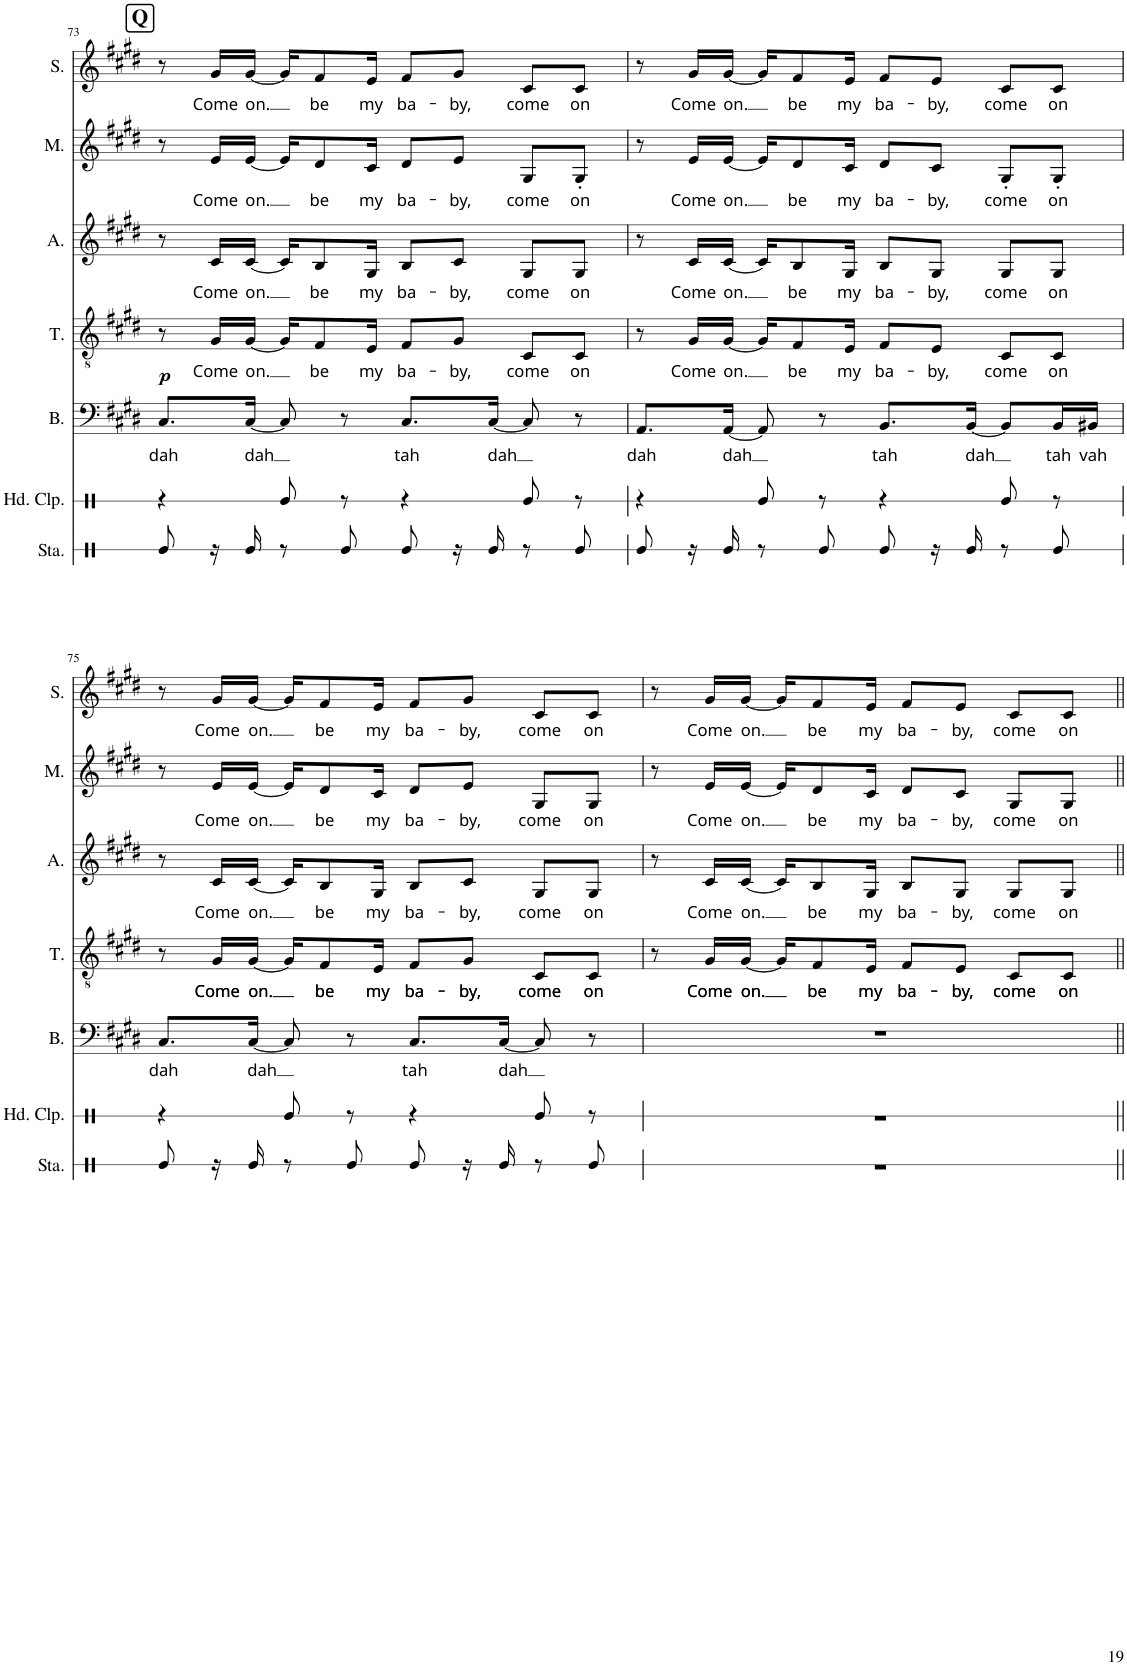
**kern	**kern	**kern	**text	**dynam	**kern	**text	**kern	**text	**kern	**text	**kern	**text
*part7	*part6	*part5	*part5	*part5	*part4	*part4	*part3	*part3	*part2	*part2	*part1	*part1
*staff7	*staff6	*staff5	*staff5	*staff5	*staff4	*staff4	*staff3	*staff3	*staff2	*staff2	*staff1	*staff1
*I"Stamp	*I"Hand Clap	*I"Base	*	*	*I"Tenor	*	*I"Alto	*	*I"Mezzo	*	*I"Soprano	*
*I'Sta.	*I'Hd. Clp.	*I'B.	*	*	*I'T.	*	*I'A.	*	*I'M.	*	*I'S.	*
!!LO:PB:g=z
*clefX	*clefX	*clefF4	*	*	*clefGv2	*	*clefG2	*	*clefG2	*	*clefG2	*
*k[]	*k[]	*k[f#c#g#d#]	*	*	*k[f#c#g#d#]	*	*k[f#c#g#d#]	*	*k[f#c#g#d#]	*	*k[f#c#g#d#]	*
*M4/4	*M4/4	*M4/4	*	*	*M4/4	*	*M4/4	*	*M4/4	*	*M4/4	*
!!LO:REH:place=s1:a:B:cj:fs=14:t=Q
=73	=73	=73	=73	=73	=73	=73	=73	=73	=73	=73	=73	=73
!	!	!	!LO:LY:b	!LO:DY:a	!	!	!	!	!	!	!	!
8Re/	4r	8.C#/L	dah	p	8r	.	8r	.	8r	.	8r	.
!	!	!	!	!	!	!LO:LY:b	!	!LO:LY:b	!	!LO:LY:b	!	!LO:LY:b
16r	.	.	.	.	16G#/LL	Come	16c#/LL	Come	16e/LL	Come	16g#/LL	Come
!	!	!	!LO:LY:b	!	!	!LO:LY:b	!	!LO:LY:b	!	!LO:LY:b	!	!LO:LY:b
16Re/	.	[<16C#/Jk	dah	.	[<16G#/JJ	on.	[<16c#/JJ	on.	[<16e/JJ	on.	[<16g#/JJ	on.
8r	8Re/	8C#/]	.	.	16G#/KL]	.	16c#/KL]	.	16e/KL]	.	16g#/KL]	.
!	!	!	!	!	!	!LO:LY:b	!	!LO:LY:b	!	!LO:LY:b	!	!LO:LY:b
.	.	.	.	.	8F#/	be	8B/	be	8d#/	be	8f#/	be
8Re/	8r	8r	.	.	.	.	.	.	.	.	.	.
!	!	!	!	!	!	!LO:LY:b	!	!LO:LY:b	!	!LO:LY:b	!	!LO:LY:b
.	.	.	.	.	16E/Jk	my	16G#/Jk	my	16c#/Jk	my	16e/Jk	my
!	!	!	!LO:LY:b	!	!	!LO:LY:b	!	!LO:LY:b	!	!LO:LY:b	!	!LO:LY:b
8Re/	4r	8.C#/L	tah	.	8F#/L	ba-	8B/L	ba-	8d#/L	ba-	8f#/L	ba-
!	!	!	!	!	!	!LO:LY:b	!	!LO:LY:b	!	!LO:LY:b	!	!LO:LY:b
16r	.	.	.	.	8G#/J	-by,	8c#/J	-by,	8e/J	-by,	8g#/J	-by,
!	!	!	!LO:LY:b	!	!	!	!	!	!	!	!	!
16Re/	.	[<16C#/Jk	dah	.	.	.	.	.	.	.	.	.
!	!	!	!	!	!	!LO:LY:b	!	!LO:LY:b	!	!LO:LY:b	!	!LO:LY:b
8r	8Re/	8C#/]	.	.	8C#/L	come	8G#/L	come	8G#/L	come	8c#/L	come
!	!	!	!	!	!	!LO:LY:b	!	!LO:LY:b	!	!LO:LY:b	!	!LO:LY:b
8Re/	8r	8r	.	.	8C#/J	on	8G#/J	on	8G#'/J	on	8c#/J	on
=74	=74	=74	=74	=74	=74	=74	=74	=74	=74	=74	=74	=74
!	!	!	!LO:LY:b	!	!	!	!	!	!	!	!	!
8Re/	4r	8.AA/L	dah	.	8r	.	8r	.	8r	.	8r	.
!	!	!	!	!	!	!LO:LY:b	!	!LO:LY:b	!	!LO:LY:b	!	!LO:LY:b
16r	.	.	.	.	16G#/LL	Come	16c#/LL	Come	16e/LL	Come	16g#/LL	Come
!	!	!	!LO:LY:b	!	!	!LO:LY:b	!	!LO:LY:b	!	!LO:LY:b	!	!LO:LY:b
16Re/	.	[<16AA/Jk	dah	.	[<16G#/JJ	on.	[<16c#/JJ	on.	[<16e/JJ	on.	[<16g#/JJ	on.
8r	8Re/	8AA/]	.	.	16G#/KL]	.	16c#/KL]	.	16e/KL]	.	16g#/KL]	.
!	!	!	!	!	!	!LO:LY:b	!	!LO:LY:b	!	!LO:LY:b	!	!LO:LY:b
.	.	.	.	.	8F#/	be	8B/	be	8d#/	be	8f#/	be
8Re/	8r	8r	.	.	.	.	.	.	.	.	.	.
!	!	!	!	!	!	!LO:LY:b	!	!LO:LY:b	!	!LO:LY:b	!	!LO:LY:b
.	.	.	.	.	16E/Jk	my	16G#/Jk	my	16c#/Jk	my	16e/Jk	my
!	!	!	!LO:LY:b	!	!	!LO:LY:b	!	!LO:LY:b	!	!LO:LY:b	!	!LO:LY:b
8Re/	4r	8.BB/L	tah	.	8F#/L	ba-	8B/L	ba-	8d#/L	ba-	8f#/L	ba-
!	!	!	!	!	!	!LO:LY:b	!	!LO:LY:b	!	!LO:LY:b	!	!LO:LY:b
16r	.	.	.	.	8E/J	-by,	8G#/J	-by,	8c#/J	-by,	8e/J	-by,
!	!	!	!LO:LY:b	!	!	!	!	!	!	!	!	!
16Re/	.	[<16BB/Jk	dah	.	.	.	.	.	.	.	.	.
!	!	!	!	!	!	!LO:LY:b	!	!LO:LY:b	!	!LO:LY:b	!	!LO:LY:b
8r	8Re/	8BB/L]	.	.	8C#/L	come	8G#/L	come	8G#'/L	come	8c#/L	come
!	!	!	!LO:LY:b	!	!	!LO:LY:b	!	!LO:LY:b	!	!LO:LY:b	!	!LO:LY:b
8Re/	8r	16BB/L	tah	.	8C#/J	on	8G#/J	on	8G#'/J	on	8c#/J	on
!	!	!	!LO:LY:b	!	!	!	!	!	!	!	!	!
.	.	16BB#X/JJ	vah	.	.	.	.	.	.	.	.	.
!!LO:LB:g=z
=75	=75	=75	=75	=75	=75	=75	=75	=75	=75	=75	=75	=75
!	!	!	!LO:LY:b	!	!	!	!	!	!	!	!	!
8Re/	4r	8.C#/L	dah	.	8r	.	8r	.	8r	.	8r	.
!	!	!	!	!	!	!LO:LY:b	!	!LO:LY:b	!	!LO:LY:b	!	!LO:LY:b
16r	.	.	.	.	16G#/LL	Come	16c#/LL	Come	16e/LL	Come	16g#/LL	Come
!	!	!	!LO:LY:b	!	!	!LO:LY:b	!	!LO:LY:b	!	!LO:LY:b	!	!LO:LY:b
16Re/	.	[<16C#/Jk	dah	.	[<16G#/JJ	on.	[<16c#/JJ	on.	[<16e/JJ	on.	[<16g#/JJ	on.
8r	8Re/	8C#/]	.	.	16G#/KL]	.	16c#/KL]	.	16e/KL]	.	16g#/KL]	.
!	!	!	!	!	!	!LO:LY:b	!	!LO:LY:b	!	!LO:LY:b	!	!LO:LY:b
.	.	.	.	.	8F#/	be	8B/	be	8d#/	be	8f#/	be
8Re/	8r	8r	.	.	.	.	.	.	.	.	.	.
!	!	!	!	!	!	!LO:LY:b	!	!LO:LY:b	!	!LO:LY:b	!	!LO:LY:b
.	.	.	.	.	16E/Jk	my	16G#/Jk	my	16c#/Jk	my	16e/Jk	my
!	!	!	!LO:LY:b	!	!	!LO:LY:b	!	!LO:LY:b	!	!LO:LY:b	!	!LO:LY:b
8Re/	4r	8.C#/L	tah	.	8F#/L	ba-	8B/L	ba-	8d#/L	ba-	8f#/L	ba-
!	!	!	!	!	!	!LO:LY:b	!	!LO:LY:b	!	!LO:LY:b	!	!LO:LY:b
16r	.	.	.	.	8G#/J	-by,	8c#/J	-by,	8e/J	-by,	8g#/J	-by,
!	!	!	!LO:LY:b	!	!	!	!	!	!	!	!	!
16Re/	.	[<16C#/Jk	dah	.	.	.	.	.	.	.	.	.
!	!	!	!	!	!	!LO:LY:b	!	!LO:LY:b	!	!LO:LY:b	!	!LO:LY:b
8r	8Re/	8C#/]	.	.	8C#/L	come	8G#/L	come	8G#/L	come	8c#/L	come
!	!	!	!	!	!	!LO:LY:b	!	!LO:LY:b	!	!LO:LY:b	!	!LO:LY:b
8Re/	8r	8r	.	.	8C#/J	on	8G#/J	on	8G#/J	on	8c#/J	on
=76	=76	=76	=76	=76	=76	=76	=76	=76	=76	=76	=76	=76
1r	1r	1r	.	.	8r	.	8r	.	8r	.	8r	.
!	!	!	!	!	!	!LO:LY:b	!	!LO:LY:b	!	!LO:LY:b	!	!LO:LY:b
.	.	.	.	.	16G#/LL	Come	16c#/LL	Come	16e/LL	Come	16g#/LL	Come
!	!	!	!	!	!	!LO:LY:b	!	!LO:LY:b	!	!LO:LY:b	!	!LO:LY:b
.	.	.	.	.	[<16G#/JJ	on.	[<16c#/JJ	on.	[<16e/JJ	on.	[<16g#/JJ	on.
.	.	.	.	.	16G#/KL]	.	16c#/KL]	.	16e/KL]	.	16g#/KL]	.
!	!	!	!	!	!	!LO:LY:b	!	!LO:LY:b	!	!LO:LY:b	!	!LO:LY:b
.	.	.	.	.	8F#/	be	8B/	be	8d#/	be	8f#/	be
!	!	!	!	!	!	!LO:LY:b	!	!LO:LY:b	!	!LO:LY:b	!	!LO:LY:b
.	.	.	.	.	16E/Jk	my	16G#/Jk	my	16c#/Jk	my	16e/Jk	my
!	!	!	!	!	!	!LO:LY:b	!	!LO:LY:b	!	!LO:LY:b	!	!LO:LY:b
.	.	.	.	.	8F#/L	ba-	8B/L	ba-	8d#/L	ba-	8f#/L	ba-
!	!	!	!	!	!	!LO:LY:b	!	!LO:LY:b	!	!LO:LY:b	!	!LO:LY:b
.	.	.	.	.	8E/J	-by,	8G#/J	-by,	8c#/J	-by,	8e/J	-by,
!	!	!	!	!	!	!LO:LY:b	!	!LO:LY:b	!	!LO:LY:b	!	!LO:LY:b
.	.	.	.	.	8C#/L	come	8G#/L	come	8G#/L	come	8c#/L	come
!	!	!	!	!	!	!LO:LY:b	!	!LO:LY:b	!	!LO:LY:b	!	!LO:LY:b
.	.	.	.	.	8C#/J	on	8G#/J	on	8G#/J	on	8c#/J	on
=||	=||	=||	=||	=||	=||	=||	=||	=||	=||	=||	=||	=||
*-	*-	*-	*-	*-	*-	*-	*-	*-	*-	*-	*-	*-
